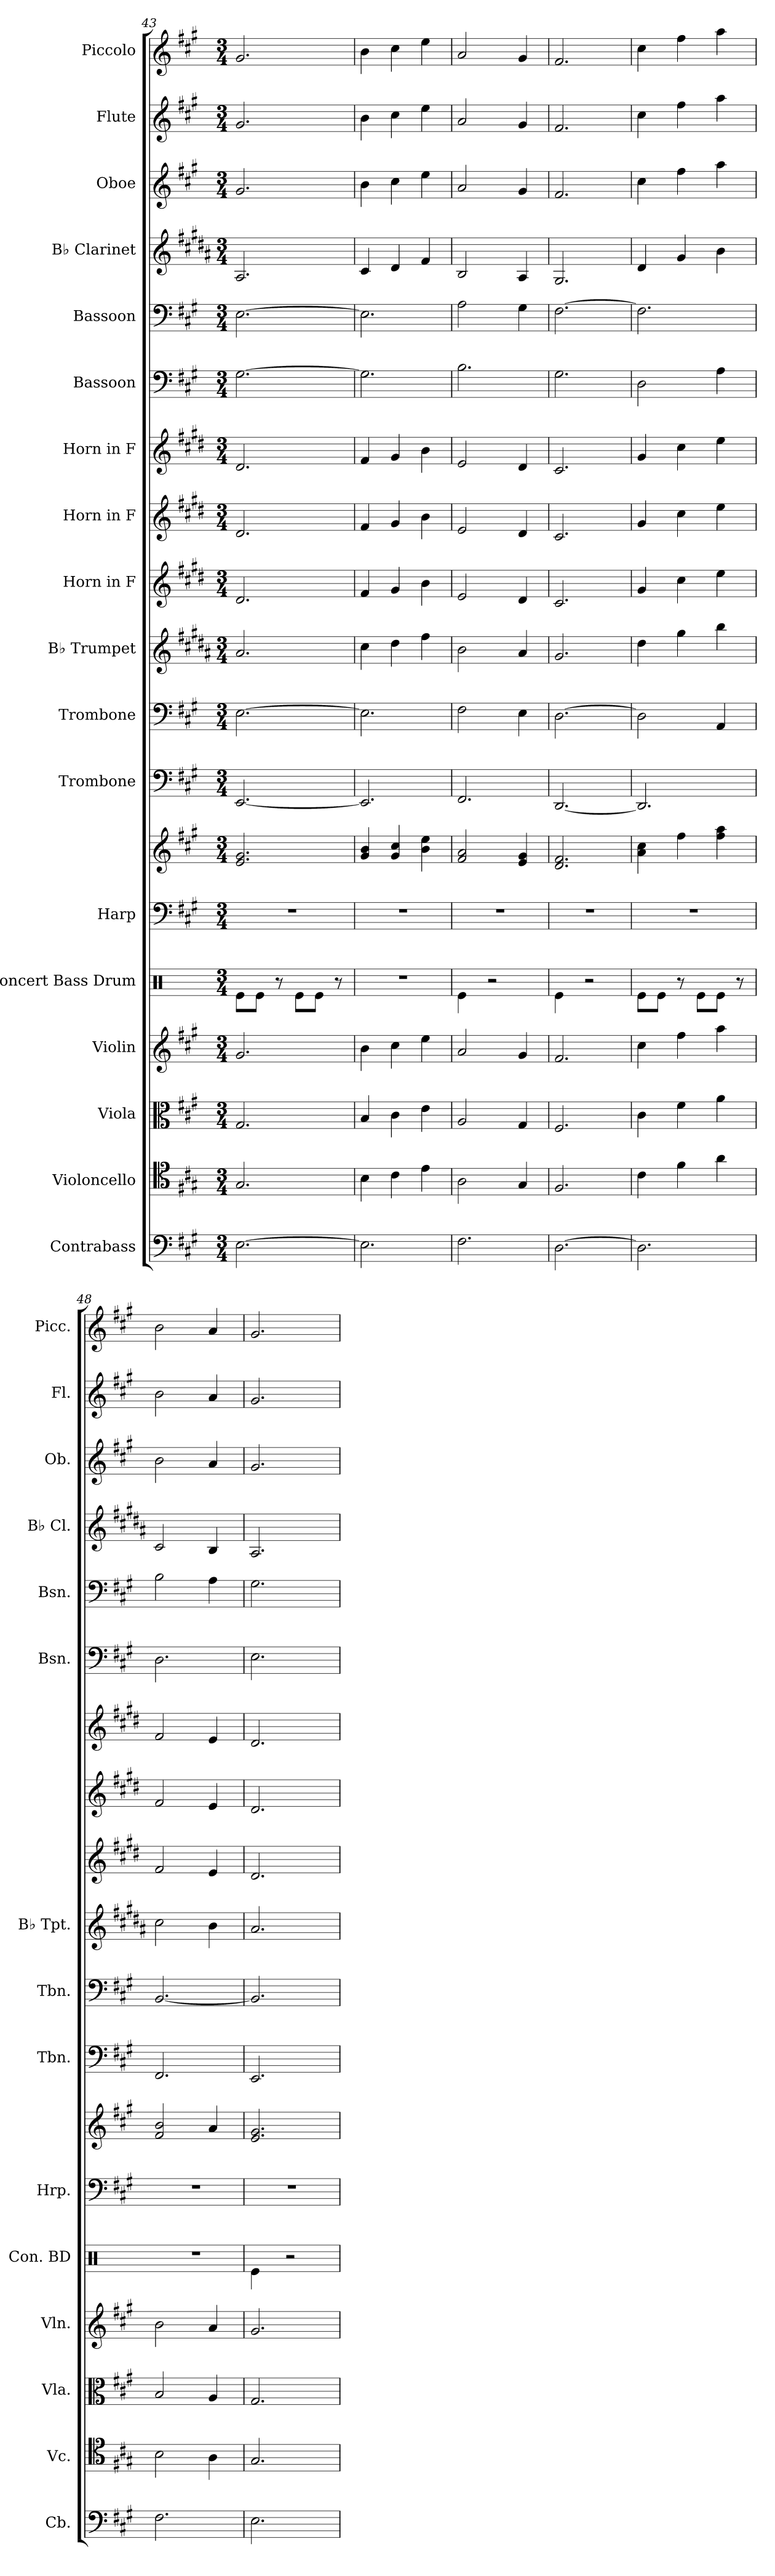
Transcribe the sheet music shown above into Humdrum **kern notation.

**kern	**kern	**kern	**kern	**kern	**kern	**kern	**kern	**kern	**kern	**kern	**kern	**kern	**kern	**kern	**kern	**kern	**kern	**kern
*part18	*part17	*part16	*part15	*part14	*part13	*part13	*part12	*part11	*part10	*part9	*part8	*part7	*part6	*part5	*part4	*part3	*part2	*part1
*staff19	*staff18	*staff17	*staff16	*staff15	*staff14	*staff13	*staff12	*staff11	*staff10	*staff9	*staff8	*staff7	*staff6	*staff5	*staff4	*staff3	*staff2	*staff1
*I"Contrabass	*I"Violoncello	*I"Viola	*I"Violin	*I"Concert Bass Drum	*I"Harp	*	*I"Trombone	*I"Trombone	*I"B♭ Trumpet	*I"Horn in F	*I"Horn in F	*I"Horn in F	*I"Bassoon	*I"Bassoon	*I"B♭ Clarinet	*I"Oboe	*I"Flute	*I"Piccolo
*I'Cb.	*I'Vc.	*I'Vla.	*I'Vln.	*I'Con. BD	*I'Hrp.	*	*I'Tbn.	*I'Tbn.	*I'B♭ Tpt.	*	*	*	*I'Bsn.	*I'Bsn.	*I'B♭ Cl.	*I'Ob.	*I'Fl.	*I'Picc.
*clefF4	*clefC4	*clefC3	*clefG2	*clefX	*clefF4	*clefG2	*clefF4	*clefF4	*clefG2	*clefG2	*clefG2	*clefG2	*clefF4	*clefF4	*clefG2	*clefG2	*clefG2	*clefG2
*ITrd7c12	*	*	*	*	*	*	*	*	*ITrd1c2	*ITrd4c7	*ITrd4c7	*ITrd4c7	*	*	*ITrd1c2	*	*	*ITrd-7c-12
*k[f#c#g#]	*k[f#c#g#]	*k[f#c#g#]	*k[f#c#g#]	*k[]	*k[f#c#g#]	*k[f#c#g#]	*k[f#c#g#]	*k[f#c#g#]	*k[f#c#g#]	*k[f#c#g#]	*k[f#c#g#]	*k[f#c#g#]	*k[f#c#g#]	*k[f#c#g#]	*k[f#c#g#]	*k[f#c#g#]	*k[f#c#g#]	*k[f#c#g#]
*M3/4	*M3/4	*M3/4	*M3/4	*M3/4	*M3/4	*M3/4	*M3/4	*M3/4	*M3/4	*M3/4	*M3/4	*M3/4	*M3/4	*M3/4	*M3/4	*M3/4	*M3/4	*M3/4
=43	=43	=43	=43	=43	=43	=43	=43	=43	=43	=43	=43	=43	=43	=43	=43	=43	=43	=43
[2.EE\	2.G#/	2.G#/	2.g#/	8Re\L	2.r	2.e/ 2.g#/	[2.EE/	[2.E\	2.g#/	2.G#/	2.G#/	2.G#/	[2.G#\	[2.E\	2.G#/	2.g#/	2.g#/	2.gg#/
.	.	.	.	8Re\J	.	.	.	.	.	.	.	.	.	.	.	.	.	.
.	.	.	.	8r	.	.	.	.	.	.	.	.	.	.	.	.	.	.
.	.	.	.	8Re\L	.	.	.	.	.	.	.	.	.	.	.	.	.	.
.	.	.	.	8Re\J	.	.	.	.	.	.	.	.	.	.	.	.	.	.
.	.	.	.	8r	.	.	.	.	.	.	.	.	.	.	.	.	.	.
=44	=44	=44	=44	=44	=44	=44	=44	=44	=44	=44	=44	=44	=44	=44	=44	=44	=44	=44
2.EE\]	4B\	4B/	4b\	2.r	2.r	4g#/ 4b/	2.EE/]	2.E\]	4b\	4B/	4B/	4B/	2.G#\]	2.E\]	4B/	4b\	4b\	4bb\
.	4c#\	4c#\	4cc#\	.	.	4g#/ 4cc#/	.	.	4cc#\	4c#/	4c#/	4c#/	.	.	4c#/	4cc#\	4cc#\	4ccc#\
.	4e\	4e\	4ee\	.	.	4b\ 4ee\	.	.	4ee\	4e\	4e\	4e\	.	.	4e/	4ee\	4ee\	4eee\
!!LO:PB:g=z
=45	=45	=45	=45	=45	=45	=45	=45	=45	=45	=45	=45	=45	=45	=45	=45	=45	=45	=45
2.FF#\	2A\	2A/	2a/	4Re\	2.r	2f#/ 2a/	2.FF#/	2F#\	2a\	2A/	2A/	2A/	2.B\	2A\	2A/	2a/	2a/	2aa/
.	.	.	.	2r	.	.	.	.	.	.	.	.	.	.	.	.	.	.
.	4G#/	4G#/	4g#/	.	.	4e/ 4g#/	.	4E\	4g#/	4G#/	4G#/	4G#/	.	4G#\	4G#/	4g#/	4g#/	4gg#/
=46	=46	=46	=46	=46	=46	=46	=46	=46	=46	=46	=46	=46	=46	=46	=46	=46	=46	=46
[2.DD\	2.F#/	2.F#/	2.f#/	4Re\	2.r	2.d/ 2.f#/	[2.DD/	[2.D\	2.f#/	2.F#/	2.F#/	2.F#/	2.G#\	[2.F#\	2.F#/	2.f#/	2.f#/	2.ff#/
.	.	.	.	2r	.	.	.	.	.	.	.	.	.	.	.	.	.	.
=47	=47	=47	=47	=47	=47	=47	=47	=47	=47	=47	=47	=47	=47	=47	=47	=47	=47	=47
2.DD\]	4c#\	4c#\	4cc#\	8Re\L	2.r	4a\ 4cc#\	2.DD/]	2D\]	4cc#\	4c#/	4c#/	4c#/	2D\	2.F#\]	4c#/	4cc#\	4cc#\	4ccc#\
.	.	.	.	8Re\J	.	.	.	.	.	.	.	.	.	.	.	.	.	.
.	4f#\	4f#\	4ff#\	8r	.	4ff#\	.	.	4ff#\	4f#\	4f#\	4f#\	.	.	4f#/	4ff#\	4ff#\	4fff#\
.	.	.	.	8Re\L	.	.	.	.	.	.	.	.	.	.	.	.	.	.
.	4a\	4a\	4aa\	8Re\J	.	4ff#\ 4aa\	.	4AA/	4aa\	4a\	4a\	4a\	4A\	.	4a\	4aa\	4aa\	4aaa\
.	.	.	.	8r	.	.	.	.	.	.	.	.	.	.	.	.	.	.
=48	=48	=48	=48	=48	=48	=48	=48	=48	=48	=48	=48	=48	=48	=48	=48	=48	=48	=48
2.FF#\	2B\	2B/	2b\	2.r	2.r	2f#/ 2b/	2.FF#/	[2.BB/	2b\	2B/	2B/	2B/	2.D\	2B\	2B/	2b\	2b\	2bb\
.	4A\	4A/	4a/	.	.	4a/	.	.	4a\	4A/	4A/	4A/	.	4A\	4A/	4a/	4a/	4aa/
=49	=49	=49	=49	=49	=49	=49	=49	=49	=49	=49	=49	=49	=49	=49	=49	=49	=49	=49
2.EE\	2.G#/	2.G#/	2.g#/	4Re\	2.r	2.e/ 2.g#/	2.EE/	2.BB/]	2.g#/	2.G#/	2.G#/	2.G#/	2.E\	2.G#\	2.G#/	2.g#/	2.g#/	2.gg#/
.	.	.	.	2r	.	.	.	.	.	.	.	.	.	.	.	.	.	.
=	=	=	=	=	=	=	=	=	=	=	=	=	=	=	=	=	=	=
*-	*-	*-	*-	*-	*-	*-	*-	*-	*-	*-	*-	*-	*-	*-	*-	*-	*-	*-
